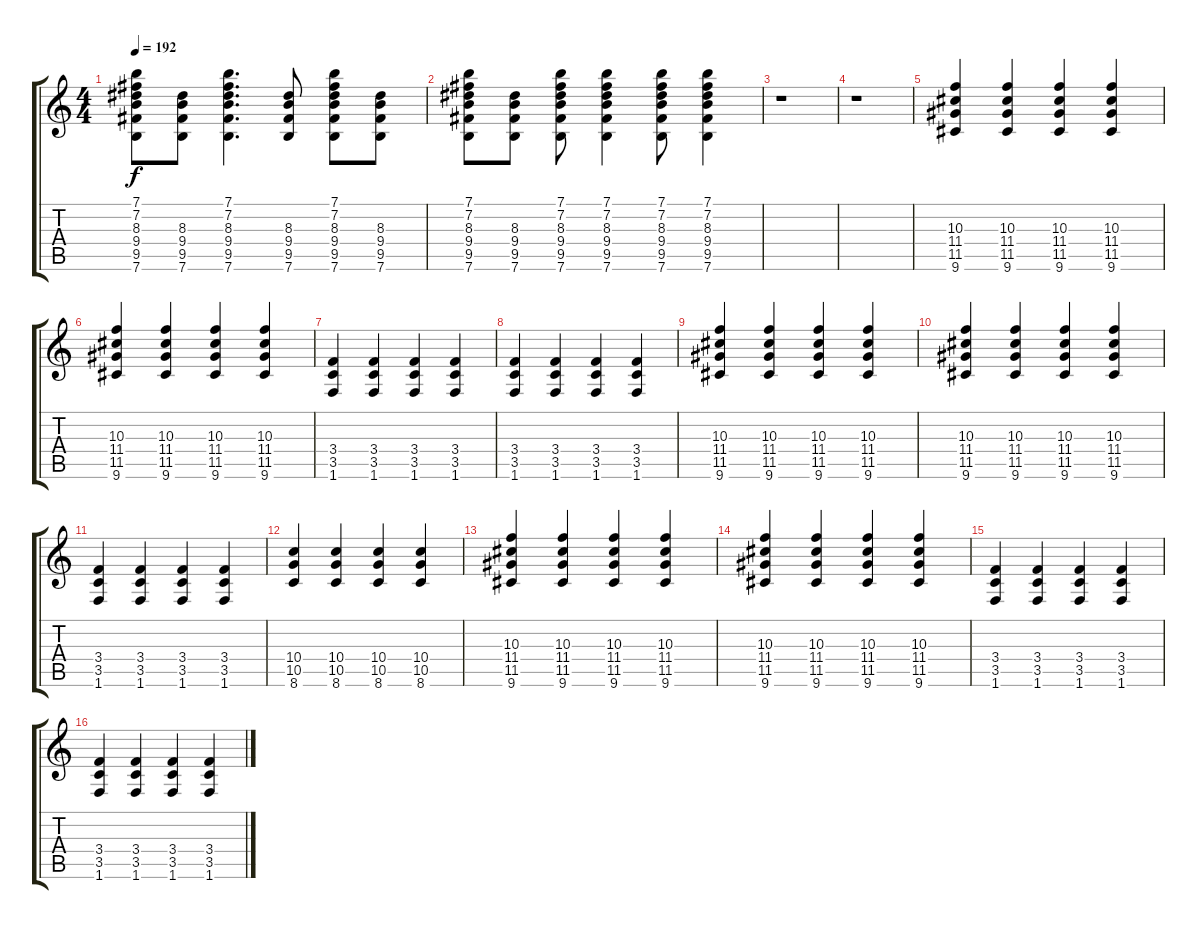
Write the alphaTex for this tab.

\track "" {instrument acousticguitarsteel}
\staff {score tabs}
\tuning (E4 B3 G3 D3 A2 E2) {hide}
\ts (4 4)
\tempo 192
\clef g2
\ks c
(7.1 7.2 8.3 9.4 9.5 7.6).8{dy f} (8.3 9.4 9.5 7.6).8 (7.1 7.2 8.3 9.4 9.5 7.6).4{d} (8.3 9.4 9.5 7.6).8 (7.1 7.2 8.3 9.4 9.5 7.6).8 (8.3 9.4 9.5 7.6).8 |
(7.1 7.2 8.3 9.4 9.5 7.6).8 (8.3 9.4 9.5 7.6).8 (7.1 7.2 8.3 9.4 9.5 7.6).8 (7.1 7.2 8.3 9.4 9.5 7.6).4 (7.1 7.2 8.3 9.4 9.5 7.6).8 (7.1 7.2 8.3 9.4 9.5 7.6).4 |
r.1 |
r.1 |
(10.3 11.4 11.5 9.6).4 (10.3 11.4 11.5 9.6).4 (10.3 11.4 11.5 9.6).4 (10.3 11.4 11.5 9.6).4 |
(10.3 11.4 11.5 9.6).4 (10.3 11.4 11.5 9.6).4 (10.3 11.4 11.5 9.6).4 (10.3 11.4 11.5 9.6).4 |
(3.4 3.5 1.6).4 (3.4 3.5 1.6).4 (3.4 3.5 1.6).4 (3.4 3.5 1.6).4 |
(3.4 3.5 1.6).4 (3.4 3.5 1.6).4 (3.4 3.5 1.6).4 (3.4 3.5 1.6).4 |
(10.3 11.4 11.5 9.6).4 (10.3 11.4 11.5 9.6).4 (10.3 11.4 11.5 9.6).4 (10.3 11.4 11.5 9.6).4 |
(10.3 11.4 11.5 9.6).4 (10.3 11.4 11.5 9.6).4 (10.3 11.4 11.5 9.6).4 (10.3 11.4 11.5 9.6).4 |
(3.4 3.5 1.6).4 (3.4 3.5 1.6).4 (3.4 3.5 1.6).4 (3.4 3.5 1.6).4 |
(10.4 10.5 8.6).4 (10.4 10.5 8.6).4 (10.4 10.5 8.6).4 (10.4 10.5 8.6).4 |
(10.3 11.4 11.5 9.6).4 (10.3 11.4 11.5 9.6).4 (10.3 11.4 11.5 9.6).4 (10.3 11.4 11.5 9.6).4 |
(10.3 11.4 11.5 9.6).4 (10.3 11.4 11.5 9.6).4 (10.3 11.4 11.5 9.6).4 (10.3 11.4 11.5 9.6).4 |
(3.4 3.5 1.6).4 (3.4 3.5 1.6).4 (3.4 3.5 1.6).4 (3.4 3.5 1.6).4 |
(3.4 3.5 1.6).4 (3.4 3.5 1.6).4 (3.4 3.5 1.6).4 (3.4 3.5 1.6).4
